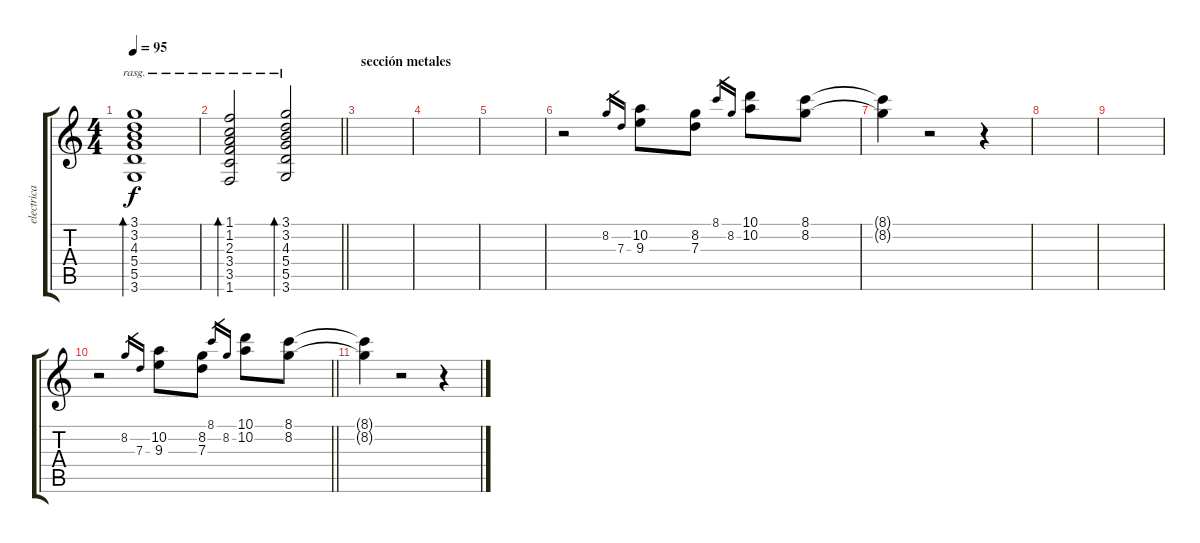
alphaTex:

\track ("electrica" "electrica") {instrument electricguitarclean}
\staff {score tabs}
\tuning (E4 B3 G3 D3 A2 E2) {hide}
\ts (4 4)
\tempo 95
\clef g2
\ks c
(3.1 3.2 4.3 5.4 5.5 3.6).1{bd 240 rasg ii dy f volume 5} |
\barLineRight lightlight
(1.1 1.2 2.3 3.4 3.5 1.6).2{bd 120 rasg ii volume 14} (3.1 3.2 4.3 5.4 5.5 3.6).2{bd 120 rasg ii} |
\section ("" "sección metales ")
|
|
|
r.2 8.2.16{gr} 7.3.16{gr} (10.2 9.3).8 (8.2 7.3).8 8.1.16{gr} 8.2.16{gr} (10.1 10.2).8 (8.1 8.2).8 |
(8.1{t} 8.2{t}).4 r.2 r.4 |
|
|
\barLineRight lightlight
r.2 8.2.16{gr} 7.3.16{gr} (10.2 9.3).8 (8.2 7.3).8 8.1.16{gr} 8.2.16{gr} (10.1 10.2).8 (8.1 8.2).8 |
(8.1{t} 8.2{t}).4 r.2 r.4
